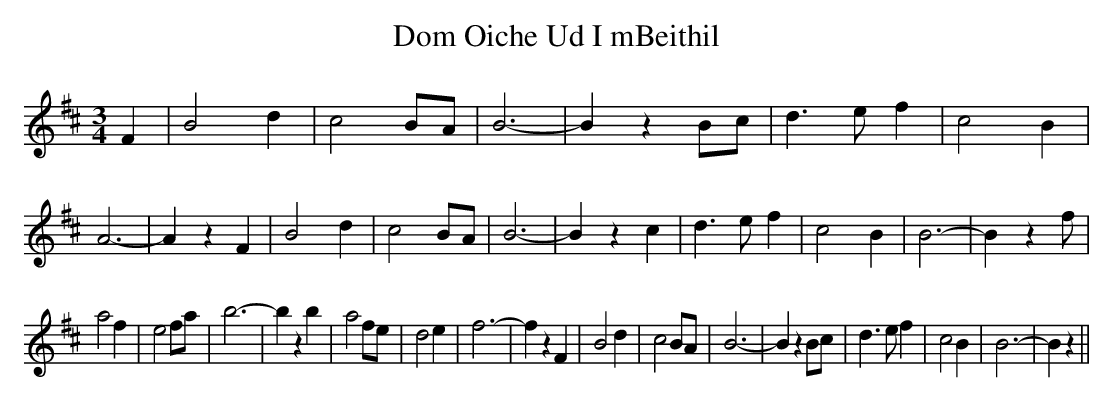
X:1
T:Dom Oiche Ud I mBeithil
M:3/4
K:D
F2|B4d2|c4 BA|B6-|B2 z2 Bc|d3e f2|c4 B2|A6-|A2 z2 F2|B4d2|c4 BA|B6-|B2 z2 c2|d3 ef2|c4 B2|B6-|B2z2 f|
a4 f2|e4 fa|b6-|b2 z2 b2|a4 fe|d4 e2|f6-|f2 z2 F2|B4d2|c4 BA|B6-|B2 z2 Bc|d3 ef2|c4 B2|B6-|B2 z2 ||
